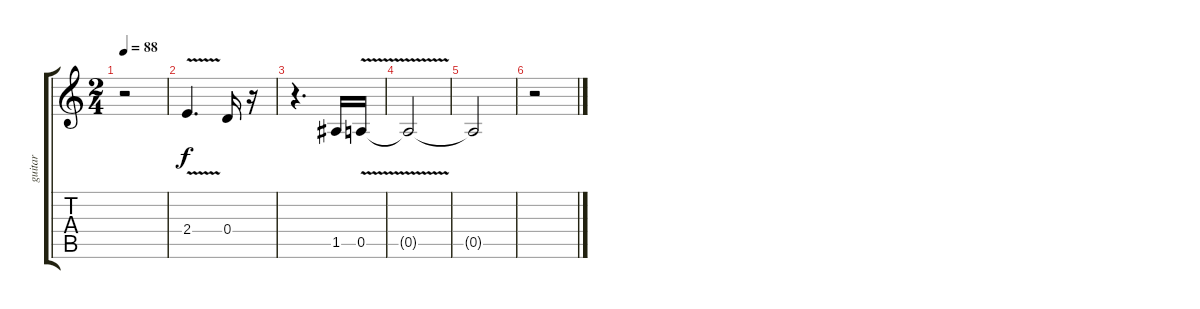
\track ("guitar    solo   one" "guitar    ") {instrument overdrivenguitar}
\staff {score tabs}
\tuning (E4 B3 G3 D3 A2 E2) {hide}
\ts (2 4)
\tempo 88
\clef g2
\ks c
r.2{dy f} |
2.4{v}.4{d} 0.4.16 r.16 |
r.4{d} 1.5.16 0.5{v}.16 |
0.5{t}.2 |
0.5{t}.2 |
r.2
